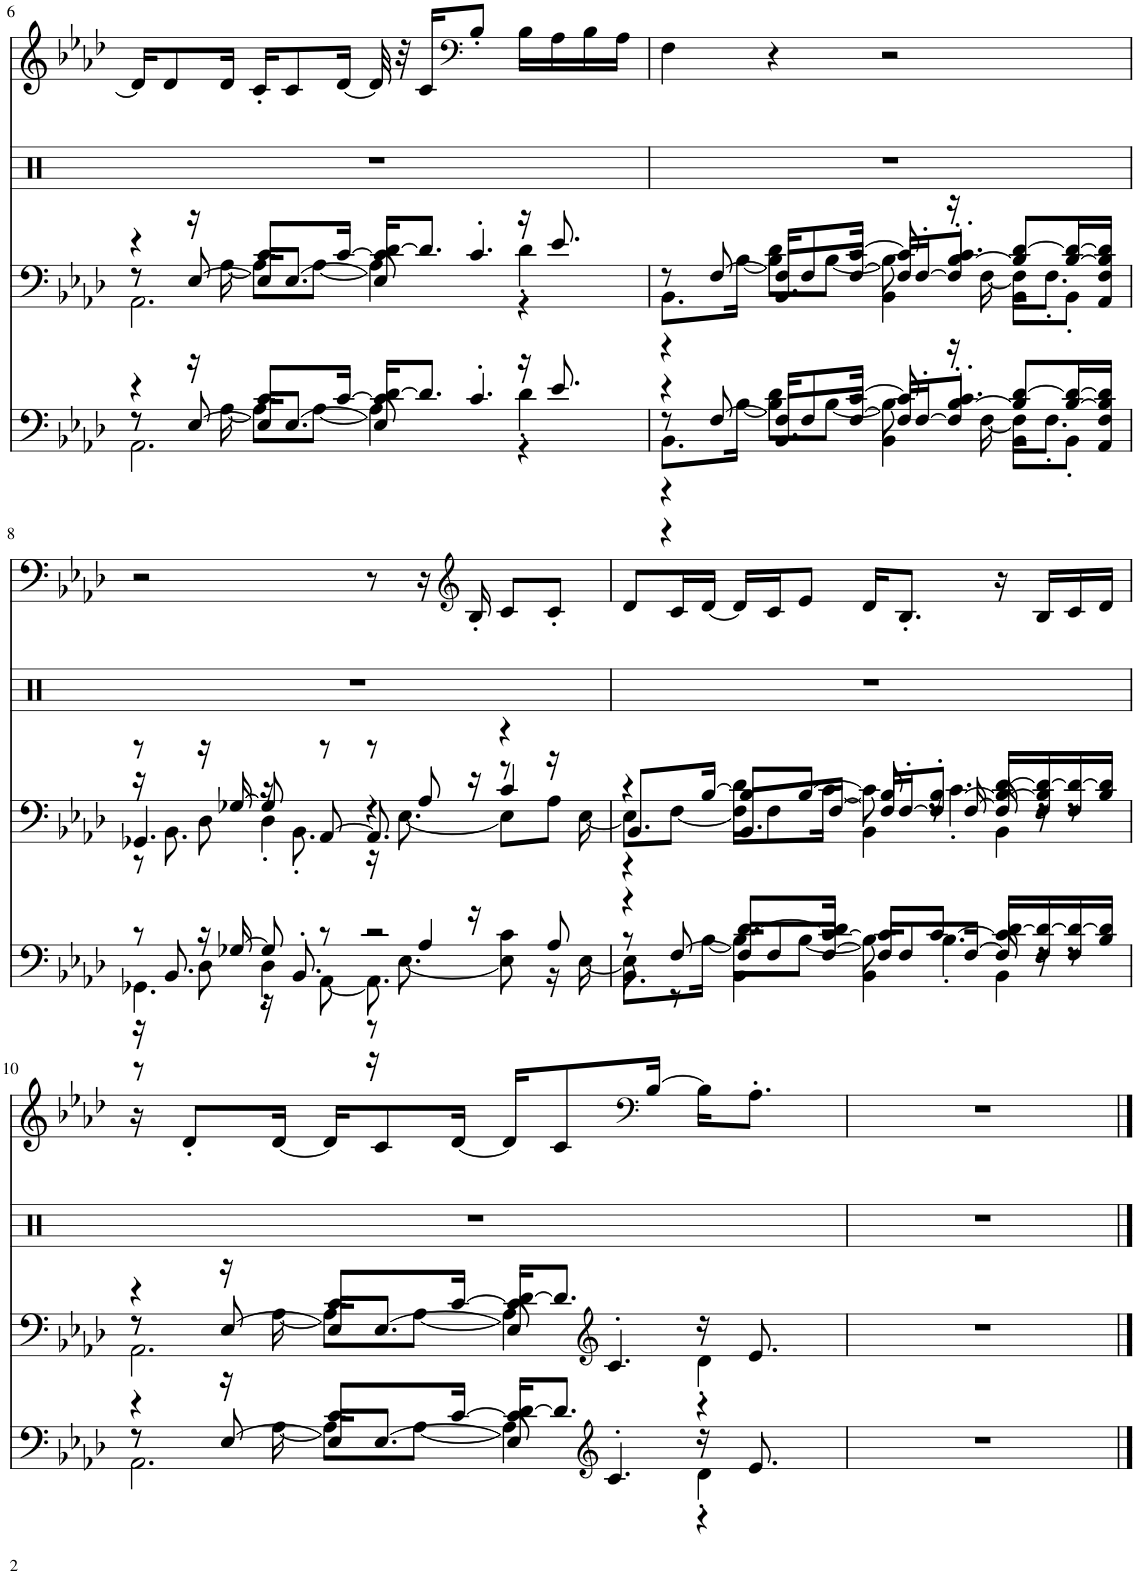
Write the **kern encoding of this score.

**kern	**kern	**kern	**kern
*part4	*part3	*part2	*part1
*staff4	*staff3	*staff2	*staff1
*I"Steel Gtr.	*I"Clean Guitar	*I"Percussion	*I"Tenor Sax
*	*	*	*I'T Sax
!!LO:PB:g=z
*clefF4	*clefF4	*clefX	*clefG2
*	*	*	*Trd8c14
*k[b-e-a-d-]	*k[b-e-a-d-]	*k[]	*k[b-e-a-d-]
*M4/4	*M4/4	*M4/4	*M4/4
=6	=6	=6	=6
*^	*^	*	*
*	*^	*	*^	*	*
*	*	*^	*	*	*^	*	*
4r	8r	8r	2.AA-\	4r	8r	8r	2.AA-\	1r	16d-/KL]
.	.	.	.	.	.	.	.	.	8d-/
.	16r	[8E-/	.	.	16r	[8E-/	.	.	.
.	[16A-\	.	.	.	[16A-\	.	.	.	16d-/Jk
8.c/L	8A-\L]	16E-/KL]	.	8.c/L	8A-\L]	16E-/KL]	.	.	16c'/KL
.	.	[8.E-/J	.	.	.	[8.E-/J	.	.	8c/
.	[8A-\J	.	.	.	[8A-\J	.	.	.	.
[16c/Jk	.	.	.	[16c/Jk	.	.	.	.	[16d-/Jk
16c/] [16d-/KL	4A-\]	8E-/]	.	16c/] [16d-/KL	4A-\]	8E-/]	.	.	32d-/]
.	.	.	.	.	.	.	.	.	32r
8.d-/J]	.	.	.	8.d-/J]	.	.	.	.	16c/KL
*	*	*	*	*	*	*	*	*	*clefF4
.	.	4.c'/	.	.	.	4.c'/	.	.	8B-'/J
16r	4d-'\	.	4r	16r	4d-'\	.	4r	.	16B-\LL
8.e-/	.	.	.	8.e-/	.	.	.	.	16A-\
.	.	.	.	.	.	.	.	.	16B-\
.	.	.	.	.	.	.	.	.	16A-\JJ
=7	=7	=7	=7	=7	=7	=7	=7	=7	=7
8r	8.BB-\L	4r	4r	8r	8.BB-\L	4r	4r	1r	4F\
[8F/	.	.	.	[8F/	.	.	.	.	.
.	[16B-\Jk	.	.	.	[16B-\Jk	.	.	.	.
16F/KL]	8B-\L]	8.BB-/L	4d-\	16F/KL]	8B-\L]	8.BB-/L	4d-\	.	4r
8F/	.	.	.	8F/	.	.	.	.	.
.	[8B-\J	.	.	.	[8B-\J	.	.	.	.
[16c/Jk	.	[16F/Jk	.	[16c/Jk	.	[16F/Jk	.	.	.
8c/]	8B-\]	16F/LL]	4BB-\	8c/]	8B-\]	16F/LL]	4BB-\	.	2r
.	.	[16F'/J	.	.	.	[16F'/J	.	.	.
4.c'/	16r	8F/]' [8B-/'J	.	4.c'/	16r	8F/]' [8B-/'J	.	.	.
.	[16F\	.	.	.	[16F\	.	.	.	.
.	16F\KL]	8B-/] [8d-/L	8BB-\L	.	16F\KL]	8B-/] [8d-/L	8BB-\L	.	.
.	8.F'\J	.	.	.	8.F'\J	.	.	.	.
.	.	[16B-/ 16d-/_L	8BB-'\J	.	.	[16B-/ 16d-/_L	8BB-'\J	.	.
.	.	16AA-/ 16F/ 16B-/] 16d-/]JJ	.	.	.	16AA-/ 16F/ 16B-/] 16d-/]JJ	.	.	.
!!LO:LB:g=z
=8	=8	=8	=8	=8	=8	=8	=8	=8	=8
8r	4.GG-X\	16r	8r	8r	16r	4.GG-X/	8r	1r	2r
.	.	8.BB-/	.	.	8.BB-\	.	.	.	.
16r	.	.	8D-\	16r	.	.	8D-\	.	.
[16G-X/	.	.	.	[16G-X/	.	.	.	.	.
8G-/]	.	16r	4D-'\	8G-/]	16r	.	4D-'\	.	.
.	.	8.BB-'/	.	.	8.BB-'\	.	.	.	.
8r	[8AA-\	.	.	8r	.	[8AA-/	.	.	.
2r	8.AA-\]	8r	16r	8r	4r	8.AA-/]	16r	.	8r
.	.	.	[8.E-\	.	.	.	[8.E-\	.	.
.	.	4A-/	.	8A-/	.	.	.	.	16r
*	*	*	*	*	*	*	*	*	*clefG2
.	16r	.	.	.	.	16r	.	.	16B-'/
.	4c\	.	8E-\]	4r	8r	4c/	8E-\L]	.	8c/L
.	.	8A-/	16r	.	16r	.	8A-\J	.	8c'/J
.	.	.	[16E-\	.	[16E-\	.	.	.	.
=9	=9	=9	=9	=9	=9	=9	=9	=9	=9
4r	8.BB-\L	8r	8E-\]	4r	8E-\L]	8.BB-/L	4r	1r	8d-/L
.	.	[8F/	8r	.	[8F\J	.	.	.	16c/L
.	[16B-\Jk	.	.	.	.	[16B-/Jk	.	.	[16d-/JJ
[8.d-/L	8B-\L]	16F/KL]	4BB-\	8.BB-/L	16F\KL]	8B-/L]	4d-\	.	16d-/LL]
.	.	8F/	.	.	8F\	.	.	.	16c/J
.	[8B-\J	.	.	.	.	[8B-/J	.	.	8e-/J
[16c/ 16d-/]Jk	.	[16F/Jk	.	[16F/Jk	[16c\Jk	.	.	.	.
8c/L]	8B-\]	16F/KL]	4BB-\	16F/LL]	8c\]	8B-/]	4BB-\	.	16d-/KL
.	.	8F/	.	[16F'/J	.	.	.	.	8.B-'/J
[8c/J	4.B-'\	.	.	8F/]' [8B-/'J	4.c'\	16r	.	.	.
.	.	[16F/Jk	.	.	.	[16F/	.	.	.
16c/] [16d-/LL	.	16F/]	4BB-\	16B-/_ [16d-/LL	.	16F/]	4BB-\	.	16r
16F/ 16d-/_	.	16r	.	16F/ 16B-/] 16d-/_	.	16r	.	.	16B-/LL
16F/ 16d-/_	.	8r	.	16F/ 16d-/_	.	8r	.	.	16c/
16B-/ 16d-/]JJ	.	.	.	16B-/ 16d-/]JJ	.	.	.	.	16d-/JJ
!!LO:LB:g=z
=10	=10	=10	=10	=10	=10	=10	=10	=10	=10
4r	8r	8r	2.AA-\	4r	8r	8r	2.AA-\	1r	16r
.	.	.	.	.	.	.	.	.	8d-'/L
.	16r	[8E-/	.	.	16r	[8E-/	.	.	.
.	[16A-\	.	.	.	[16A-\	.	.	.	[16d-/Jk
8.c/L	8A-\L]	16E-/KL]	.	8.c/L	8A-\L]	16E-/KL]	.	.	16d-/KL]
.	.	[8.E-/J	.	.	.	[8.E-/J	.	.	8c/
.	[8A-\J	.	.	.	[8A-\J	.	.	.	.
[16c/Jk	.	.	.	[16c/Jk	.	.	.	.	[16d-/Jk
16c/] [16d-/KL	4A-\]	8E-/]	.	16c/] [16d-/KL	4A-\]	8E-/]	.	.	16d-/KL]
8.d-/J]	.	.	.	8.d-/J]	.	.	.	.	8c/
*clefG2	*	*	*	*clefG2	*	*	*	*	*
.	.	4.c'/	.	.	.	4.c'/	.	.	.
*	*	*	*	*	*	*	*	*	*clefF4
.	.	.	.	.	.	.	.	.	[16B-/Jk
16r	4d-'\	.	4r	16r	4d-'\	.	4r	.	16B-\KL]
8.e-/	.	.	.	8.e-/	.	.	.	.	8.A-'\J
*v	*v	*v	*v	*	*	*	*	*	*
*	*v	*v	*v	*v	*	*
=11	=11	=11	=11
1r	1r	1r	1r
==	==	==	==
*-	*-	*-	*-
